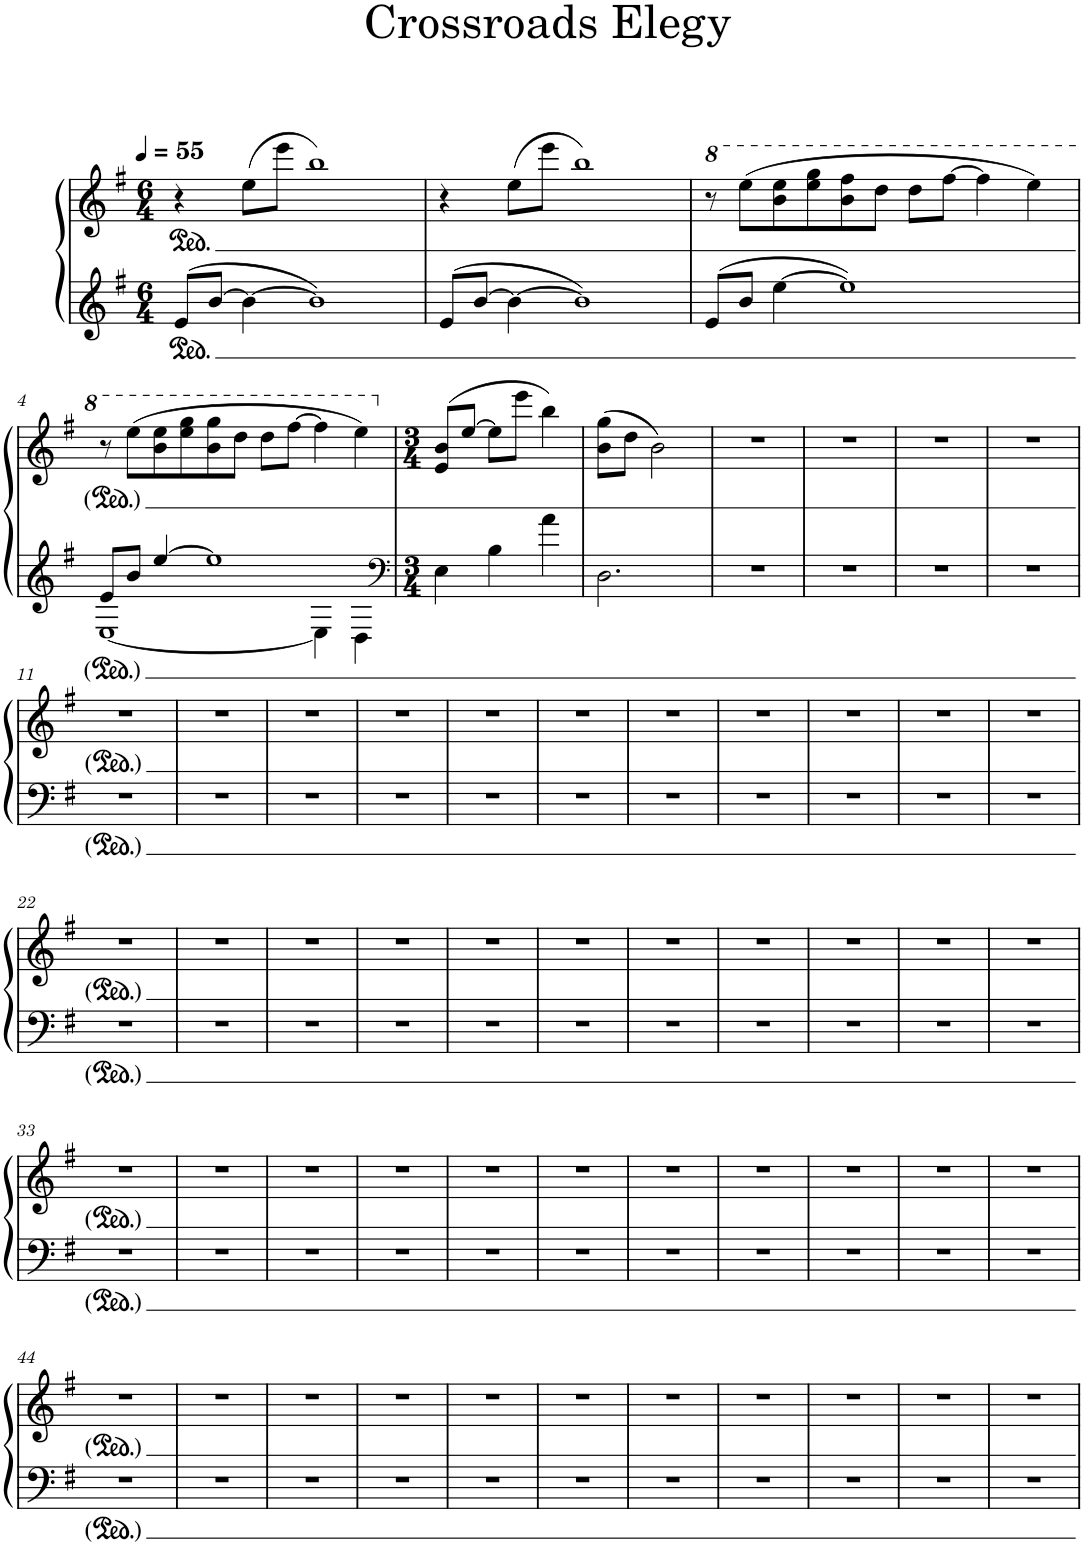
**kern	**kern
*part1	*part1
*staff2	*staff1
*I"Piano	*
*I'Pno.	*
*clefG2	*clefG2
*k[f#]	*k[f#]
*M6/4	*M6/4
*MM55	*MM55
=1	=1
8e/L	4r
[8b/J	.
4b\_	(8ee\L
.	8eee\J
1b]	1bb)
=2	=2
8e/L	4r
[8b/J	.
4b\_	(8ee\L
.	8eee\J
1b]	1bb)
=3	=3
*	*8va
8e/L	8r
8b/J	(8eee\L
[4ee\	8bb\ 8eee\
.	8eee\ 8ggg\
1ee]	8bb\ 8fff#\
.	8ddd\J
.	8ddd\L
.	[8fff#\J
.	4fff#\]
.	4eee\)
!!LO:LB:g=z
=4	=4
*^	*
8e/L	[1E	8r
8b/J	.	(8eee\L
[4ee/	.	8bb\ 8eee\
.	.	8eee\ 8ggg\
1ee]	.	8bb\ 8ggg\
.	.	8ddd\J
.	.	8ddd\L
.	.	[8fff#\J
.	4E\]	4fff#\]
.	4D\	4eee\)
*v	*v	*
=5	=5
*clefF4	*
*M3/4	*M3/4
*	*X8va
4E\	(8e/ 8b/L
.	[8ee/J
4B\	8ee\L]
.	8eee\J
4a\	4bb\)
=6	=6
2.D\	(8b\ 8gg\L
.	8dd\J
.	2b\)
=7	=7
2.r	2.r
=8	=8
2.r	2.r
=9	=9
2.r	2.r
=10	=10
2.r	2.r
!!LO:LB:g=z
=11	=11
2.r	2.r
=12	=12
2.r	2.r
=13	=13
2.r	2.r
=14	=14
2.r	2.r
=15	=15
2.r	2.r
=16	=16
2.r	2.r
=17	=17
2.r	2.r
=18	=18
2.r	2.r
=19	=19
2.r	2.r
=20	=20
2.r	2.r
=21	=21
2.r	2.r
!!LO:LB:g=z
=22	=22
2.r	2.r
=23	=23
2.r	2.r
=24	=24
2.r	2.r
=25	=25
2.r	2.r
=26	=26
2.r	2.r
=27	=27
2.r	2.r
=28	=28
2.r	2.r
=29	=29
2.r	2.r
=30	=30
2.r	2.r
=31	=31
2.r	2.r
=32	=32
2.r	2.r
!!LO:LB:g=z
=33	=33
2.r	2.r
=34	=34
2.r	2.r
=35	=35
2.r	2.r
=36	=36
2.r	2.r
=37	=37
2.r	2.r
=38	=38
2.r	2.r
=39	=39
2.r	2.r
=40	=40
2.r	2.r
=41	=41
2.r	2.r
=42	=42
2.r	2.r
=43	=43
2.r	2.r
!!LO:LB:g=z
=44	=44
2.r	2.r
=45	=45
2.r	2.r
=46	=46
2.r	2.r
=47	=47
2.r	2.r
=48	=48
2.r	2.r
=49	=49
2.r	2.r
=50	=50
2.r	2.r
=51	=51
2.r	2.r
=52	=52
2.r	2.r
=53	=53
2.r	2.r
=54	=54
2.r	2.r
=	=
*-	*-
